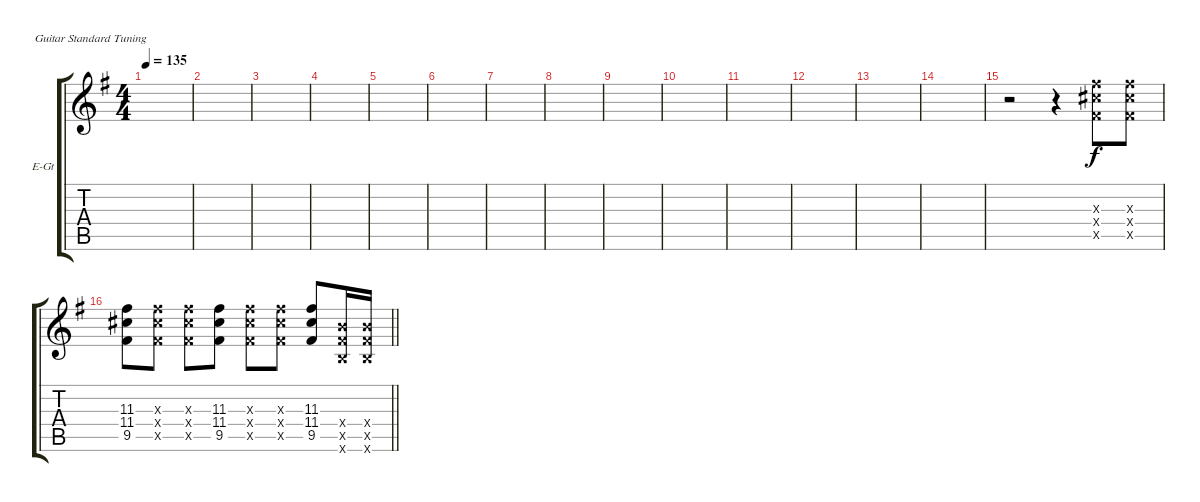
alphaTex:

\bracketExtendMode groupsimilarinstruments
\firstSystemTrackNameOrientation horizontal
\otherSystemsTrackNameOrientation horizontal
\track ("guitar drive (Artur Potemkin)" "E-Gt") {instrument electricguitarclean}
\staff {score tabs}
\tuning (E4 B3 G3 D3 A2 E2)
\ts (4 4)
\tempo 135
\clef g2
\scale
0.333333
\ks eminor
|
\scale
0.333333 |
\scale
0.333333 |
\scale
0.333333 |
\scale
0.333333 |
\scale
0.333333 |
\scale
0.333333 |
\scale
0.333333 |
\scale
0.333333 |
\scale
0.333333 |
\scale
0.333333 |
\scale
0.333333 |
\scale
0.333333 |
\scale
0.333333 |
\scale
0.333333 r.2 r.4 (9.5{x} 11.4{x} 11.3{x}).8 (11.4{x} 11.3{x} 9.5{x}).8 |
\scale
0.333333
\barLineRight lightlight
(9.5 11.4 11.3).8 (11.4{x} 9.5{x} 11.3{x}).8 (9.5{x} 11.4{x} 11.3{x}).8 (11.4 9.5 11.3).8 (11.4{x} 9.5{x} 11.3{x}).8 (11.4{x} 9.5{x} 11.3{x}).8 (9.5 11.4 11.3).8 (7.6{x} 9.4{x} 9.5{x}).16 (9.4{x} 9.5{x} 7.6{x}).16
